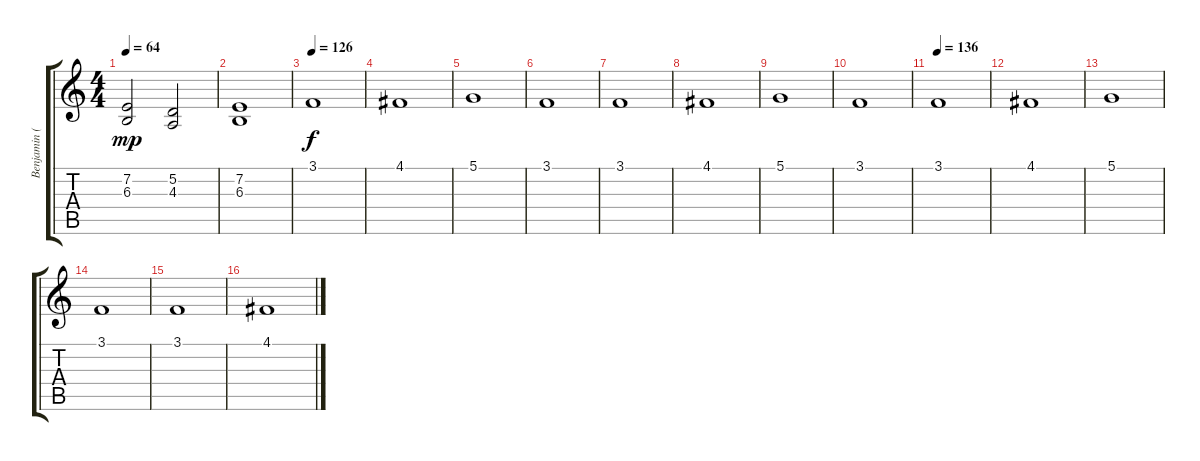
\track ("Benjamin (KeybChoir)" "Benjamin (") {instrument pad4choir}
\staff {score tabs}
\tuning (D4 A3 F3 C3 G2 D2) {hide}
\ts (4 4)
\tempo 64
\clef g2
\ks c
(7.2 6.3).2{dy mp} (5.2 4.3).2 |
(7.2 6.3).1 |
\tempo 126
3.1.1{dy f} |
4.1.1 |
5.1.1 |
3.1.1 |
3.1.1 |
4.1.1 |
5.1.1 |
3.1.1 |
\tempo 136
3.1.1 |
4.1.1 |
5.1.1 |
3.1.1 |
3.1.1 |
4.1.1
